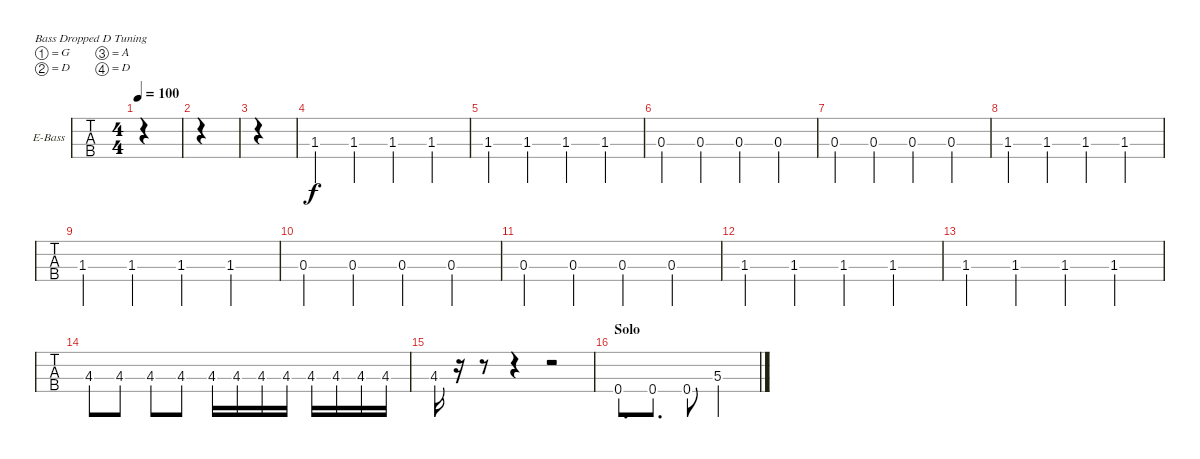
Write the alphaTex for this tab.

\defaultSystemsLayout 4
\bracketExtendMode groupsimilarinstruments
\multiBarRest
\firstSystemTrackNameOrientation horizontal
\otherSystemsTrackNameOrientation horizontal
\track ("Cole Train" "E-Bass") {instrument electricbassfinger}
\staff {tabs}
\tuning (G2 D2 A1 D1)
\ts (4 4)
\tempo 100
\clef f4
\ks c
|
|
|
1.3.4 1.3.4 1.3.4 1.3.4 |
1.3.4 1.3.4 1.3.4 1.3.4 |
0.3.4 0.3.4 0.3.4 0.3.4 |
0.3.4 0.3.4 0.3.4 0.3.4 |
1.3.4 1.3.4 1.3.4 1.3.4 |
1.3.4 1.3.4 1.3.4 1.3.4 |
0.3.4 0.3.4 0.3.4 0.3.4 |
0.3.4 0.3.4 0.3.4 0.3.4 |
1.3.4 1.3.4 1.3.4 1.3.4 |
1.3.4 1.3.4 1.3.4 1.3.4 |
4.3.8 4.3.8 4.3.8 4.3.8 4.3.16 4.3.16 4.3.16 4.3.16 4.3.16 4.3.16 4.3.16 4.3.16 |
4.3.16 r.16 r.8 r.4 r.2 |
\section ("" "Solo")
0.4.8{d} 0.4.8{d} 0.4.8 5.3.2
